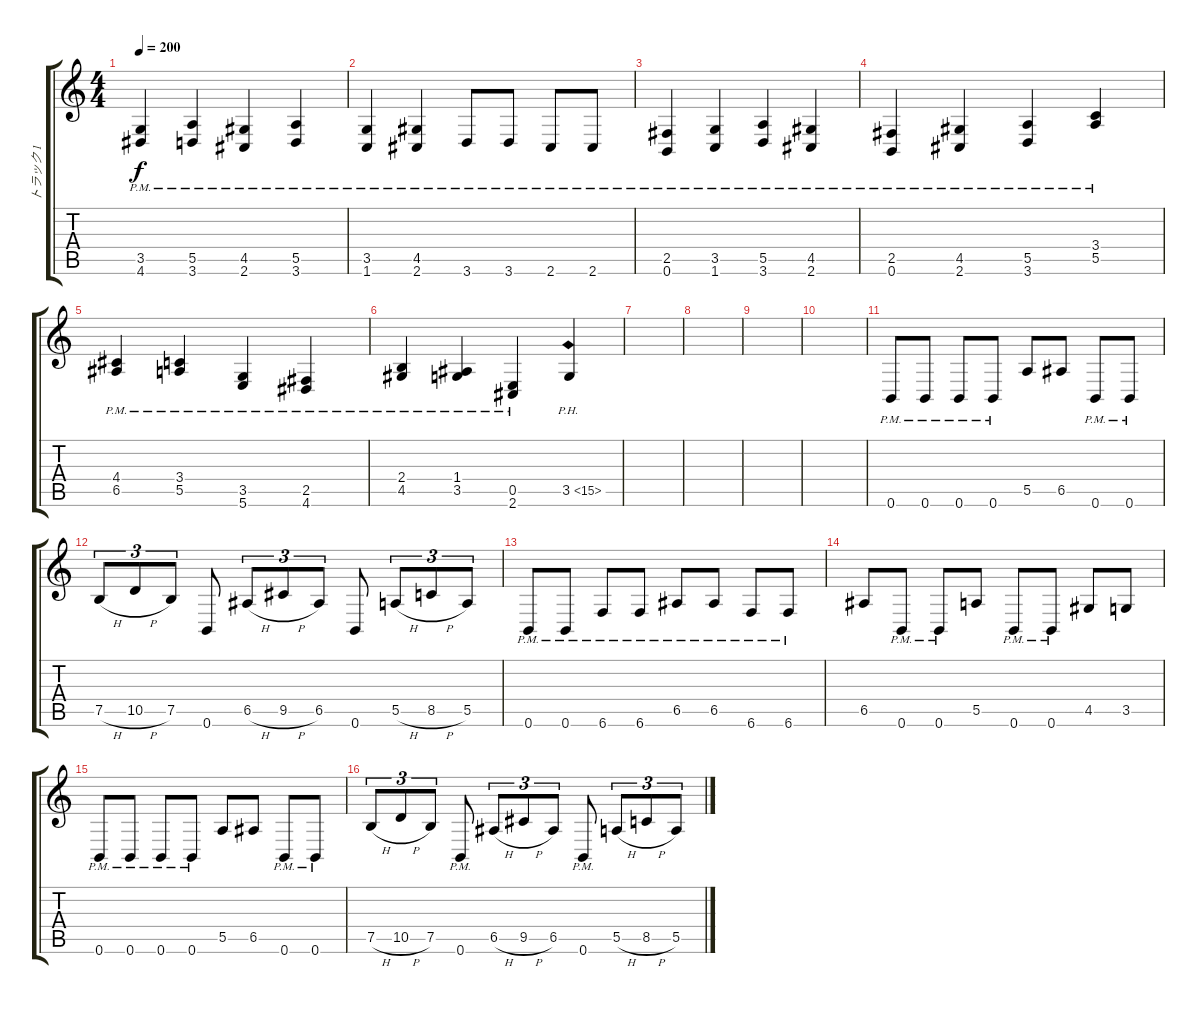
\track ("トラック 1" "トラック 1") {instrument distortionguitar}
\staff {score tabs}
\tuning (B3 Gb3 D3 A2 E2 B1) {hide}
\ts (4 4)
\tempo 200
\clef g2
\ks c
(3.5{pm} 4.6{pm}).4{dy f} (5.5{pm} 3.6{pm}).4 (4.5{pm} 2.6{pm}).4 (5.5{pm} 3.6{pm}).4 |
(3.5{pm} 1.6{pm}).4 (4.5{pm} 2.6{pm}).4 3.6{pm}.8 3.6{pm}.8 2.6{pm}.8 2.6{pm}.8 |
(2.5{pm} 0.6{pm}).4 (3.5{pm} 1.6{pm}).4 (5.5{pm} 3.6{pm}).4 (4.5{pm} 2.6{pm}).4 |
(2.5{pm} 0.6{pm}).4 (4.5{pm} 2.6{pm}).4 (5.5{pm} 3.6{pm}).4 (3.4{pm} 5.5{pm}).4 |
(4.4{pm} 6.5{pm}).4 (3.4{pm} 5.5{pm}).4 (3.5{pm} 5.6{pm}).4 (2.5{pm} 4.6{pm}).4 |
(2.4{pm} 4.5{pm}).4 (1.4{pm} 3.5{pm}).4 (0.5{pm} 2.6{pm}).4 3.5{ph 12}.4 |
|
|
|
|
0.6{pm}.8 0.6{pm}.8 0.6{pm}.8 0.6{pm}.8 5.5.8 6.5.8 0.6{pm}.8 0.6{pm}.8 |
7.5{h}.8{tu (3 2)} 10.5{h}.8{tu (3 2)} 7.5.8{tu (3 2)} 0.6.8 6.5{h}.8{tu (3 2)} 9.5{h}.8{tu (3 2)} 6.5.8{tu (3 2)} 0.6.8 5.5{h}.8{tu (3 2)} 8.5{h}.8{tu (3 2)} 5.5.8{tu (3 2)} |
0.6{pm}.8 0.6{pm}.8 6.6{pm}.8 6.6{pm}.8 6.5{pm}.8 6.5{pm}.8 6.6{pm}.8 6.6{pm}.8 |
6.5.8 0.6{pm}.8 0.6{pm}.8 5.5.8 0.6{pm}.8 0.6{pm}.8 4.5.8 3.5.8 |
0.6{pm}.8 0.6{pm}.8 0.6{pm}.8 0.6{pm}.8 5.5.8 6.5.8 0.6{pm}.8 0.6{pm}.8 |
7.5{h}.8{tu (3 2)} 10.5{h}.8{tu (3 2)} 7.5.8{tu (3 2)} 0.6{pm}.8 6.5{h}.8{tu (3 2)} 9.5{h}.8{tu (3 2)} 6.5.8{tu (3 2)} 0.6{pm}.8 5.5{h}.8{tu (3 2)} 8.5{h}.8{tu (3 2)} 5.5.8{tu (3 2)}
